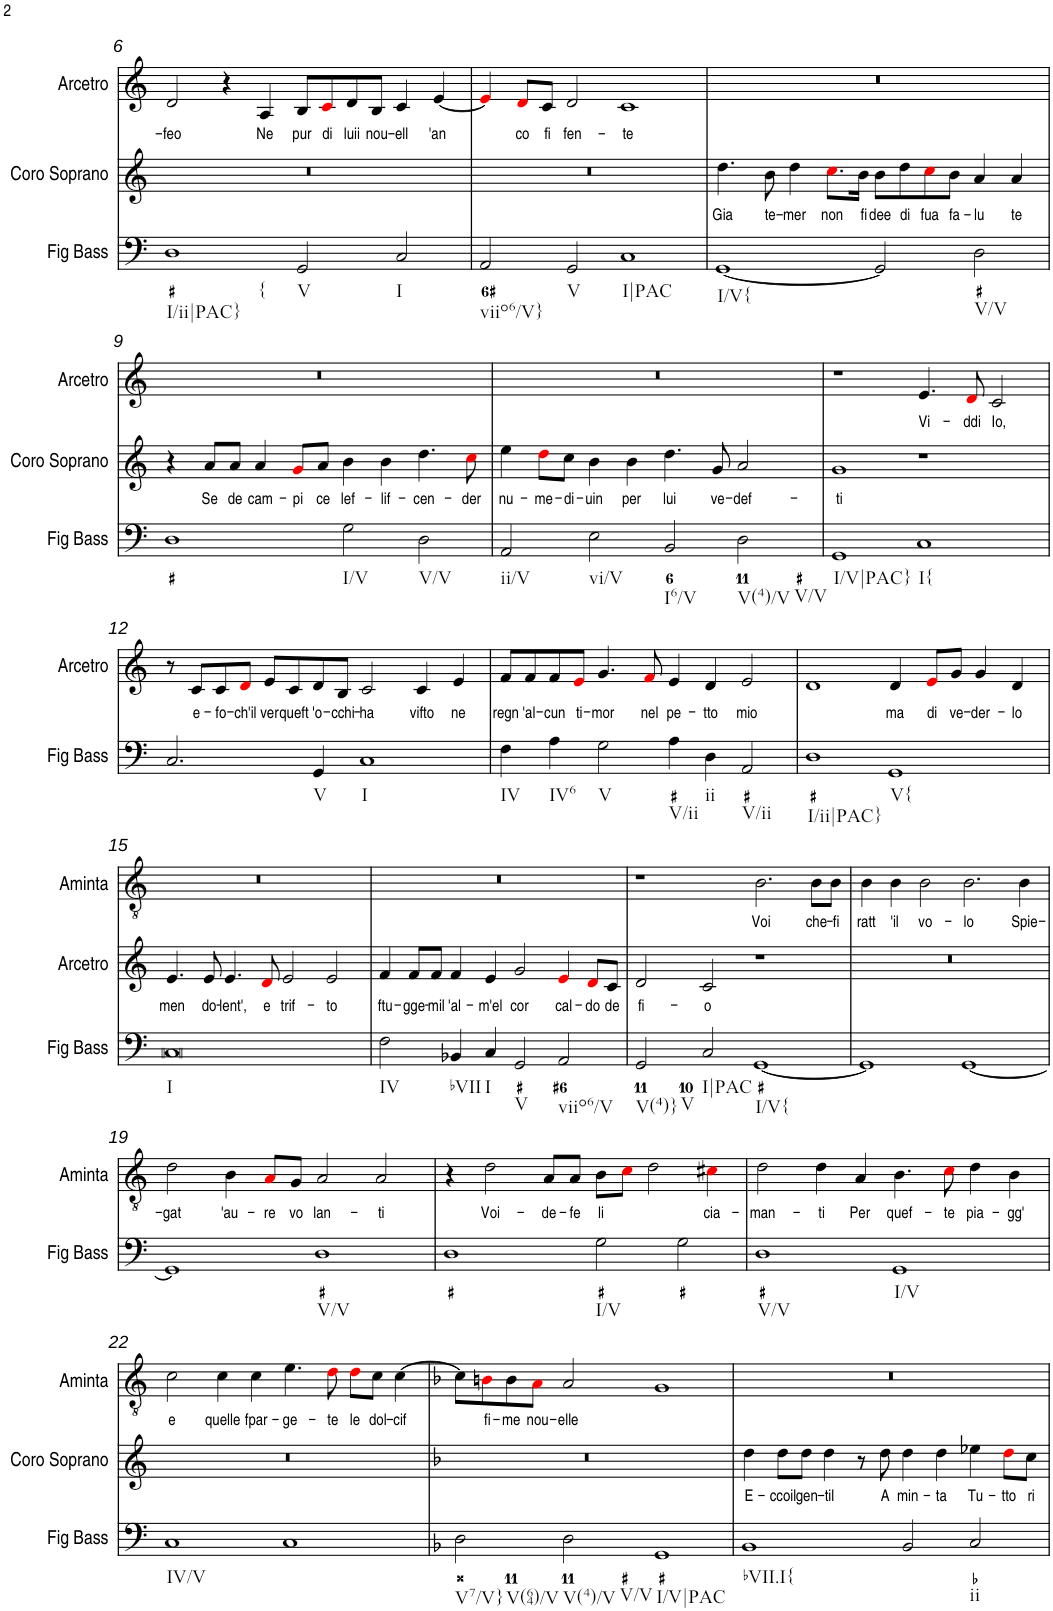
**kern	**kern	**text	**kern	**text	**kern	**text
*part4	*part3	*part3	*part2	*part2	*part1	*part1
*staff4	*staff3	*staff3	*staff2	*staff2	*staff1	*staff1
*I"Fig Bass	*I"Coro Soprano	*	*I"Arcetro	*	*I"Aminta	*
*I'Fig Bass	*I'Coro Soprano	*	*I'Arcetro	*	*I'Aminta	*
!!LO:PB:g=z
*clefF4	*clefG2	*	*clefG2	*	*clefGv2	*
*k[]	*k[]	*	*k[]	*	*k[]	*
*M4/2	*M4/2	*	*M4/2	*	*M4/2	*
=6	=6	=6	=6	=6	=6	=6
!LO:TX:b:t=I/ii|PAC}	!	!	!	!	!	!
!LO:TX:b:t={	!	!	!	!	!	!
!	!	!	!	!LO:LY:b	!	!
1D	0r	.	2d/	-feo	0r	.
.	.	.	4r	.	.	.
!	!	!	!	!LO:LY:b	!	!
.	.	.	4A/	Ne	.	.
!LO:TX:b:t=V	!	!	!	!	!	!
!	!	!	!	!LO:LY:b	!	!
2GG/	.	.	8B/L	pur	.	.
!	!	!	!	!LO:LY:b	!	!
.	.	.	8ci/	di	.	.
!	!	!	!	!LO:LY:b	!	!
.	.	.	8d/	luii	.	.
!	!	!	!	!LO:LY:b	!	!
.	.	.	8B/J	nou-	.	.
!LO:TX:b:t=I	!	!	!	!	!	!
!	!	!	!	!LO:LY:b	!	!
2C/	.	.	4c/	-ell	.	.
!	!	!	!	!LO:LY:b	!	!
.	.	.	[4e/	'an	.	.
=7	=7	=7	=7	=7	=7	=7
!LO:TX:b:t=viio6/V}	!	!	!	!	!	!
2AA/	0r	.	4ei/]	.	0r	.
!	!	!	!	!LO:LY:b	!	!
.	.	.	8di/L	co	.	.
!	!	!	!	!LO:LY:b	!	!
.	.	.	8c/J	fi	.	.
!LO:TX:b:t=V	!	!	!	!	!	!
!	!	!	!	!LO:LY:b	!	!
2GG/	.	.	2d/	fen-	.	.
!LO:TX:b:t=I|PAC	!	!	!	!	!	!
!	!	!	!	!LO:LY:b	!	!
1C	.	.	1c	-te	.	.
=8	=8	=8	=8	=8	=8	=8
!LO:TX:b:t=I/V{	!	!	!	!	!	!
!	!	!LO:LY:b	!	!	!	!
[1GG	4.dd\	Gia	0r	.	0r	.
!	!	!LO:LY:b	!	!	!	!
.	8b\	te-	.	.	.	.
!	!	!LO:LY:b	!	!	!	!
.	4dd\	-mer	.	.	.	.
!	!	!LO:LY:b	!	!	!	!
.	8.cci\L	non	.	.	.	.
!	!	!LO:LY:b	!	!	!	!
.	16b\Jk	fi	.	.	.	.
!	!	!LO:LY:b	!	!	!	!
2GG/]	8b\L	dee	.	.	.	.
!	!	!LO:LY:b	!	!	!	!
.	8dd\	di	.	.	.	.
!	!	!LO:LY:b	!	!	!	!
.	8cci\	fua	.	.	.	.
!	!	!LO:LY:b	!	!	!	!
.	8b\J	fa-	.	.	.	.
!LO:TX:b:t=V/V	!	!	!	!	!	!
!	!	!LO:LY:b	!	!	!	!
2D\	4a/	-lu	.	.	.	.
!	!	!LO:LY:b	!	!	!	!
.	4a/	te	.	.	.	.
!!LO:LB:g=z
=9	=9	=9	=9	=9	=9	=9
1D	4r	.	0r	.	0r	.
!	!	!LO:LY:b	!	!	!	!
.	8a/L	Se	.	.	.	.
!	!	!LO:LY:b	!	!	!	!
.	8a/J	de	.	.	.	.
!	!	!LO:LY:b	!	!	!	!
.	4a/	cam-	.	.	.	.
!	!	!LO:LY:b	!	!	!	!
.	8gi/L	-pi	.	.	.	.
!	!	!LO:LY:b	!	!	!	!
.	8a/J	ce	.	.	.	.
!LO:TX:b:t=I/V	!	!	!	!	!	!
!	!	!LO:LY:b	!	!	!	!
2G\	4b\	lef-	.	.	.	.
!	!	!LO:LY:b	!	!	!	!
.	4b\	-lif-	.	.	.	.
!LO:TX:b:t=V/V	!	!	!	!	!	!
!	!	!LO:LY:b	!	!	!	!
2D\	4.dd\	cen-	.	.	.	.
!	!	!LO:LY:b	!	!	!	!
.	8cci\	-der	.	.	.	.
=10	=10	=10	=10	=10	=10	=10
!LO:TX:b:t=ii/V	!	!	!	!	!	!
!	!	!LO:LY:b	!	!	!	!
2AA/	4ee\	nu-	0r	.	0r	.
!	!	!LO:LY:b	!	!	!	!
.	8ddi\L	-me-	.	.	.	.
!	!	!LO:LY:b	!	!	!	!
.	8cc\J	-di-	.	.	.	.
!LO:TX:b:t=vi/V	!	!	!	!	!	!
!	!	!LO:LY:b	!	!	!	!
2E\	4b\	-uin	.	.	.	.
!	!	!LO:LY:b	!	!	!	!
.	4b\	per	.	.	.	.
!LO:TX:b:t=I6/V	!	!	!	!	!	!
!	!	!LO:LY:b	!	!	!	!
2BB/	4.dd\	lui	.	.	.	.
!	!	!LO:LY:b	!	!	!	!
.	8g/	ve-	.	.	.	.
!LO:TX:b:t=V(4)/V	!	!	!	!	!	!
!LO:TX:b:t=V/V	!	!	!	!	!	!
!	!	!LO:LY:b	!	!	!	!
2D\	2a/	-def-	.	.	.	.
=11	=11	=11	=11	=11	=11	=11
!LO:TX:b:t=I/V|PAC}	!	!	!	!	!	!
!	!	!LO:LY:b	!	!	!	!
1GG	1g	-ti	1r	.	0r	.
!LO:TX:b:t=I{	!	!	!	!	!	!
!	!	!	!	!LO:LY:b	!	!
1C	1r	.	4.e/	Vi-	.	.
!	!	!	!	!LO:LY:b	!	!
.	.	.	8di/	-ddi	.	.
!	!	!	!	!LO:LY:b	!	!
.	.	.	2c/	Io,	.	.
!!LO:LB:g=z
=12	=12	=12	=12	=12	=12	=12
2.C/	0r	.	8r	.	0r	.
!	!	!	!	!LO:LY:b	!	!
.	.	.	8c/L	e-	.	.
!	!	!	!	!LO:LY:b	!	!
.	.	.	8c/	-fo-	.	.
!	!	!	!	!LO:LY:b	!	!
.	.	.	8di/J	-ch'il	.	.
!	!	!	!	!LO:LY:b	!	!
.	.	.	8e/L	ver	.	.
!	!	!	!	!LO:LY:b	!	!
.	.	.	8c/	queft	.	.
!LO:TX:b:t=V	!	!	!	!	!	!
!	!	!	!	!LO:LY:b	!	!
4GG/	.	.	8d/	'o-	.	.
!	!	!	!	!LO:LY:b	!	!
.	.	.	8B/J	-cchi-	.	.
!LO:TX:b:t=I	!	!	!	!	!	!
!	!	!	!	!LO:LY:b	!	!
1C	.	.	2c/	-ha	.	.
!	!	!	!	!LO:LY:b	!	!
.	.	.	4c/	vifto	.	.
!	!	!	!	!LO:LY:b	!	!
.	.	.	4e/	ne	.	.
=13	=13	=13	=13	=13	=13	=13
!LO:TX:b:t=IV	!	!	!	!	!	!
!	!	!	!	!LO:LY:b	!	!
4F\	0r	.	8f/L	regn	0r	.
!	!	!	!	!LO:LY:b	!	!
.	.	.	8f/	'al-	.	.
!LO:TX:b:t=IV6	!	!	!	!	!	!
!	!	!	!	!LO:LY:b	!	!
4A\	.	.	8f/	-cun	.	.
!	!	!	!	!LO:LY:b	!	!
.	.	.	8ei/J	ti-	.	.
!LO:TX:b:t=V	!	!	!	!	!	!
!	!	!	!	!LO:LY:b	!	!
2G\	.	.	4.g/	-mor	.	.
!	!	!	!	!LO:LY:b	!	!
.	.	.	8fi/	nel	.	.
!LO:TX:b:t=V/ii	!	!	!	!	!	!
!	!	!	!	!LO:LY:b	!	!
4A\	.	.	4e/	pe-	.	.
!LO:TX:b:t=ii	!	!	!	!	!	!
!	!	!	!	!LO:LY:b	!	!
4D\	.	.	4d/	-tto	.	.
!LO:TX:b:t=V/ii	!	!	!	!	!	!
!	!	!	!	!LO:LY:b	!	!
2AA/	.	.	2e/	mio	.	.
=14	=14	=14	=14	=14	=14	=14
!LO:TX:b:t=I/ii|PAC}	!	!	!	!	!	!
1D	0r	.	1d	.	0r	.
!LO:TX:b:t=V{	!	!	!	!	!	!
!	!	!	!	!LO:LY:b	!	!
1GG	.	.	4d/	ma	.	.
!	!	!	!	!LO:LY:b	!	!
.	.	.	8ei/L	di	.	.
!	!	!	!	!LO:LY:b	!	!
.	.	.	8g/J	ve-	.	.
!	!	!	!	!LO:LY:b	!	!
.	.	.	4g/	-der-	.	.
!	!	!	!	!LO:LY:b	!	!
.	.	.	4d/	-lo	.	.
!!LO:LB:g=z
=15	=15	=15	=15	=15	=15	=15
!LO:TX:b:t=I	!	!	!	!	!	!
!	!	!	!	!LO:LY:b	!	!
0C	0r	.	4.e/	men	0r	.
!	!	!	!	!LO:LY:b	!	!
.	.	.	8e/	do-	.	.
!	!	!	!	!LO:LY:b	!	!
.	.	.	4.e/	-lent',	.	.
!	!	!	!	!LO:LY:b	!	!
.	.	.	8di/	e	.	.
!	!	!	!	!LO:LY:b	!	!
.	.	.	2e/	trif-	.	.
!	!	!	!	!LO:LY:b	!	!
.	.	.	2e/	-to	.	.
=16	=16	=16	=16	=16	=16	=16
!LO:TX:b:t=IV	!	!	!	!	!	!
!	!	!	!	!LO:LY:b	!	!
2F\	0r	.	4f/	ftu-	0r	.
!	!	!	!	!LO:LY:b	!	!
.	.	.	8f/L	-gge-	.	.
!	!	!	!	!LO:LY:b	!	!
.	.	.	8f/J	-mil	.	.
!LO:TX:b:t=bVII	!	!	!	!	!	!
!	!	!	!	!LO:LY:b	!	!
4BB-X/	.	.	4f/	'al-	.	.
!LO:TX:b:t=I	!	!	!	!	!	!
!	!	!	!	!LO:LY:b	!	!
4C/	.	.	4e/	-m'el	.	.
!LO:TX:b:t=V	!	!	!	!	!	!
!	!	!	!	!LO:LY:b	!	!
2GG/	.	.	2g/	cor	.	.
!LO:TX:b:t=viio6/V	!	!	!	!	!	!
!	!	!	!	!LO:LY:b	!	!
2AA/	.	.	4ei/	cal-	.	.
!	!	!	!	!LO:LY:b	!	!
.	.	.	8di/L	-do	.	.
!	!	!	!	!LO:LY:b	!	!
.	.	.	8c/J	de	.	.
=17	=17	=17	=17	=17	=17	=17
!LO:TX:b:t=V(4)}	!	!	!	!	!	!
!LO:TX:b:t=V	!	!	!	!	!	!
!	!	!	!	!LO:LY:b	!	!
2GG/	0r	.	2d/	fi-	1r	.
!LO:TX:b:t=I|PAC	!	!	!	!	!	!
!	!	!	!	!LO:LY:b	!	!
2C/	.	.	2c/	-o	.	.
!LO:TX:b:t=I/V{	!	!	!	!	!	!
!	!	!	!	!	!	!LO:LY:b
[1GG	.	.	1r	.	2.B\	Voi
!	!	!	!	!	!	!LO:LY:b
.	.	.	.	.	8B\L	che-
!	!	!	!	!	!	!LO:LY:b
.	.	.	.	.	8B\J	-fi
=18	=18	=18	=18	=18	=18	=18
!	!	!	!	!	!	!LO:LY:b
1GG]	0r	.	0r	.	4B\	ratt
!	!	!	!	!	!	!LO:LY:b
.	.	.	.	.	4B\	'il
!	!	!	!	!	!	!LO:LY:b
.	.	.	.	.	2B\	vo-
!	!	!	!	!	!	!LO:LY:b
[1GG	.	.	.	.	2.B\	-lo
!	!	!	!	!	!	!LO:LY:b
.	.	.	.	.	4B\	Spie-
!!LO:LB:g=z
=19	=19	=19	=19	=19	=19	=19
!	!	!	!	!	!	!LO:LY:b
1GG]	0r	.	0r	.	2d\	-gat
!	!	!	!	!	!	!LO:LY:b
.	.	.	.	.	4B\	'au-
!	!	!	!	!	!	!LO:LY:b
.	.	.	.	.	8Ai/L	-re
!	!	!	!	!	!	!LO:LY:b
.	.	.	.	.	8G/J	vo
!LO:TX:b:t=V/V	!	!	!	!	!	!
!	!	!	!	!	!	!LO:LY:b
1D	.	.	.	.	2A/	lan-
!	!	!	!	!	!	!LO:LY:b
.	.	.	.	.	2A/	-ti
=20	=20	=20	=20	=20	=20	=20
1D	0r	.	0r	.	4r	.
!	!	!	!	!	!	!LO:LY:b
.	.	.	.	.	2d\	Voi-
!	!	!	!	!	!	!LO:LY:b
.	.	.	.	.	8A/L	-de-
!	!	!	!	!	!	!LO:LY:b
.	.	.	.	.	8A/J	-fe
!LO:TX:b:t=I/V	!	!	!	!	!	!
!	!	!	!	!	!	!LO:LY:b
2G\	.	.	.	.	8B\L	li
.	.	.	.	.	8ci\J	.
.	.	.	.	.	2d\	.
2G\	.	.	.	.	.	.
!	!	!	!	!	!	!LO:LY:b
.	.	.	.	.	4c#Xi\	cia-
=21	=21	=21	=21	=21	=21	=21
!LO:TX:b:t=V/V	!	!	!	!	!	!
!	!	!	!	!	!	!LO:LY:b
1D	0r	.	0r	.	2d\	-man-
!	!	!	!	!	!	!LO:LY:b
.	.	.	.	.	4d\	-ti
!	!	!	!	!	!	!LO:LY:b
.	.	.	.	.	4A/	Per
!LO:TX:b:t=I/V	!	!	!	!	!	!
!	!	!	!	!	!	!LO:LY:b
1GG	.	.	.	.	4.B\	quef-
!	!	!	!	!	!	!LO:LY:b
.	.	.	.	.	8ci\	-te
!	!	!	!	!	!	!LO:LY:b
.	.	.	.	.	4d\	pia-
!	!	!	!	!	!	!LO:LY:b
.	.	.	.	.	4B\	-gg'
!!LO:LB:g=z
=22	=22	=22	=22	=22	=22	=22
!LO:TX:b:t=IV/V	!	!	!	!	!	!
!	!	!	!	!	!	!LO:LY:b
1C	0r	.	0r	.	2c\	e
!	!	!	!	!	!	!LO:LY:b
.	.	.	.	.	4c\	quelle
!	!	!	!	!	!	!LO:LY:b
.	.	.	.	.	4c\	fpar-
!	!	!	!	!	!	!LO:LY:b
1C	.	.	.	.	4.e\	-ge-
!	!	!	!	!	!	!LO:LY:b
.	.	.	.	.	8di\	-te
!	!	!	!	!	!	!LO:LY:b
.	.	.	.	.	8di\L	le
!	!	!	!	!	!	!LO:LY:b
.	.	.	.	.	8c\J	dol-
!	!	!	!	!	!	!LO:LY:b
.	.	.	.	.	[4c\	-cif
=23	=23	=23	=23	=23	=23	=23
*k[b-]	*k[b-]	*	*k[b-]	*	*k[b-]	*
!LO:TX:b:t=V7/V}	!	!	!	!	!	!
!LO:TX:b:t=V(64)/V	!	!	!	!	!	!
2D\	0r	.	0r	.	8c\L]	.
!	!	!	!	!	!	!LO:LY:b
.	.	.	.	.	8Bni\	fi-
!	!	!	!	!	!	!LO:LY:b
.	.	.	.	.	8B\	-me
!	!	!	!	!	!	!LO:LY:b
.	.	.	.	.	8Ai\J	nou-
!LO:TX:b:t=V(4)/V	!	!	!	!	!	!
!LO:TX:b:t=V/V	!	!	!	!	!	!
!	!	!	!	!	!	!LO:LY:b
2D\	.	.	.	.	2A/	-elle
!LO:TX:b:t=I/V|PAC	!	!	!	!	!	!
1GG	.	.	.	.	1G	.
=24	=24	=24	=24	=24	=24	=24
!LO:TX:b:t=bVII.I{	!	!	!	!	!	!
!	!	!LO:LY:b	!	!	!	!
1BB-	4dd\	E-	0r	.	0r	.
!	!	!LO:LY:b	!	!	!	!
.	8dd\L	-ccoil	.	.	.	.
!	!	!LO:LY:b	!	!	!	!
.	8dd\J	gen-	.	.	.	.
!	!	!LO:LY:b	!	!	!	!
.	4dd\	-til	.	.	.	.
.	8r	.	.	.	.	.
!	!	!LO:LY:b	!	!	!	!
.	8dd\	A	.	.	.	.
!	!	!LO:LY:b	!	!	!	!
2BB-/	4dd\	min-	.	.	.	.
!	!	!LO:LY:b	!	!	!	!
.	4dd\	-ta	.	.	.	.
!LO:TX:b:t=ii	!	!	!	!	!	!
!	!	!LO:LY:b	!	!	!	!
2C/	4ee-X\	Tu-	.	.	.	.
!	!	!LO:LY:b	!	!	!	!
.	8ddi\L	-tto	.	.	.	.
!	!	!LO:LY:b	!	!	!	!
.	8cc\J	ri	.	.	.	.
=	=	=	=	=	=	=
*-	*-	*-	*-	*-	*-	*-
